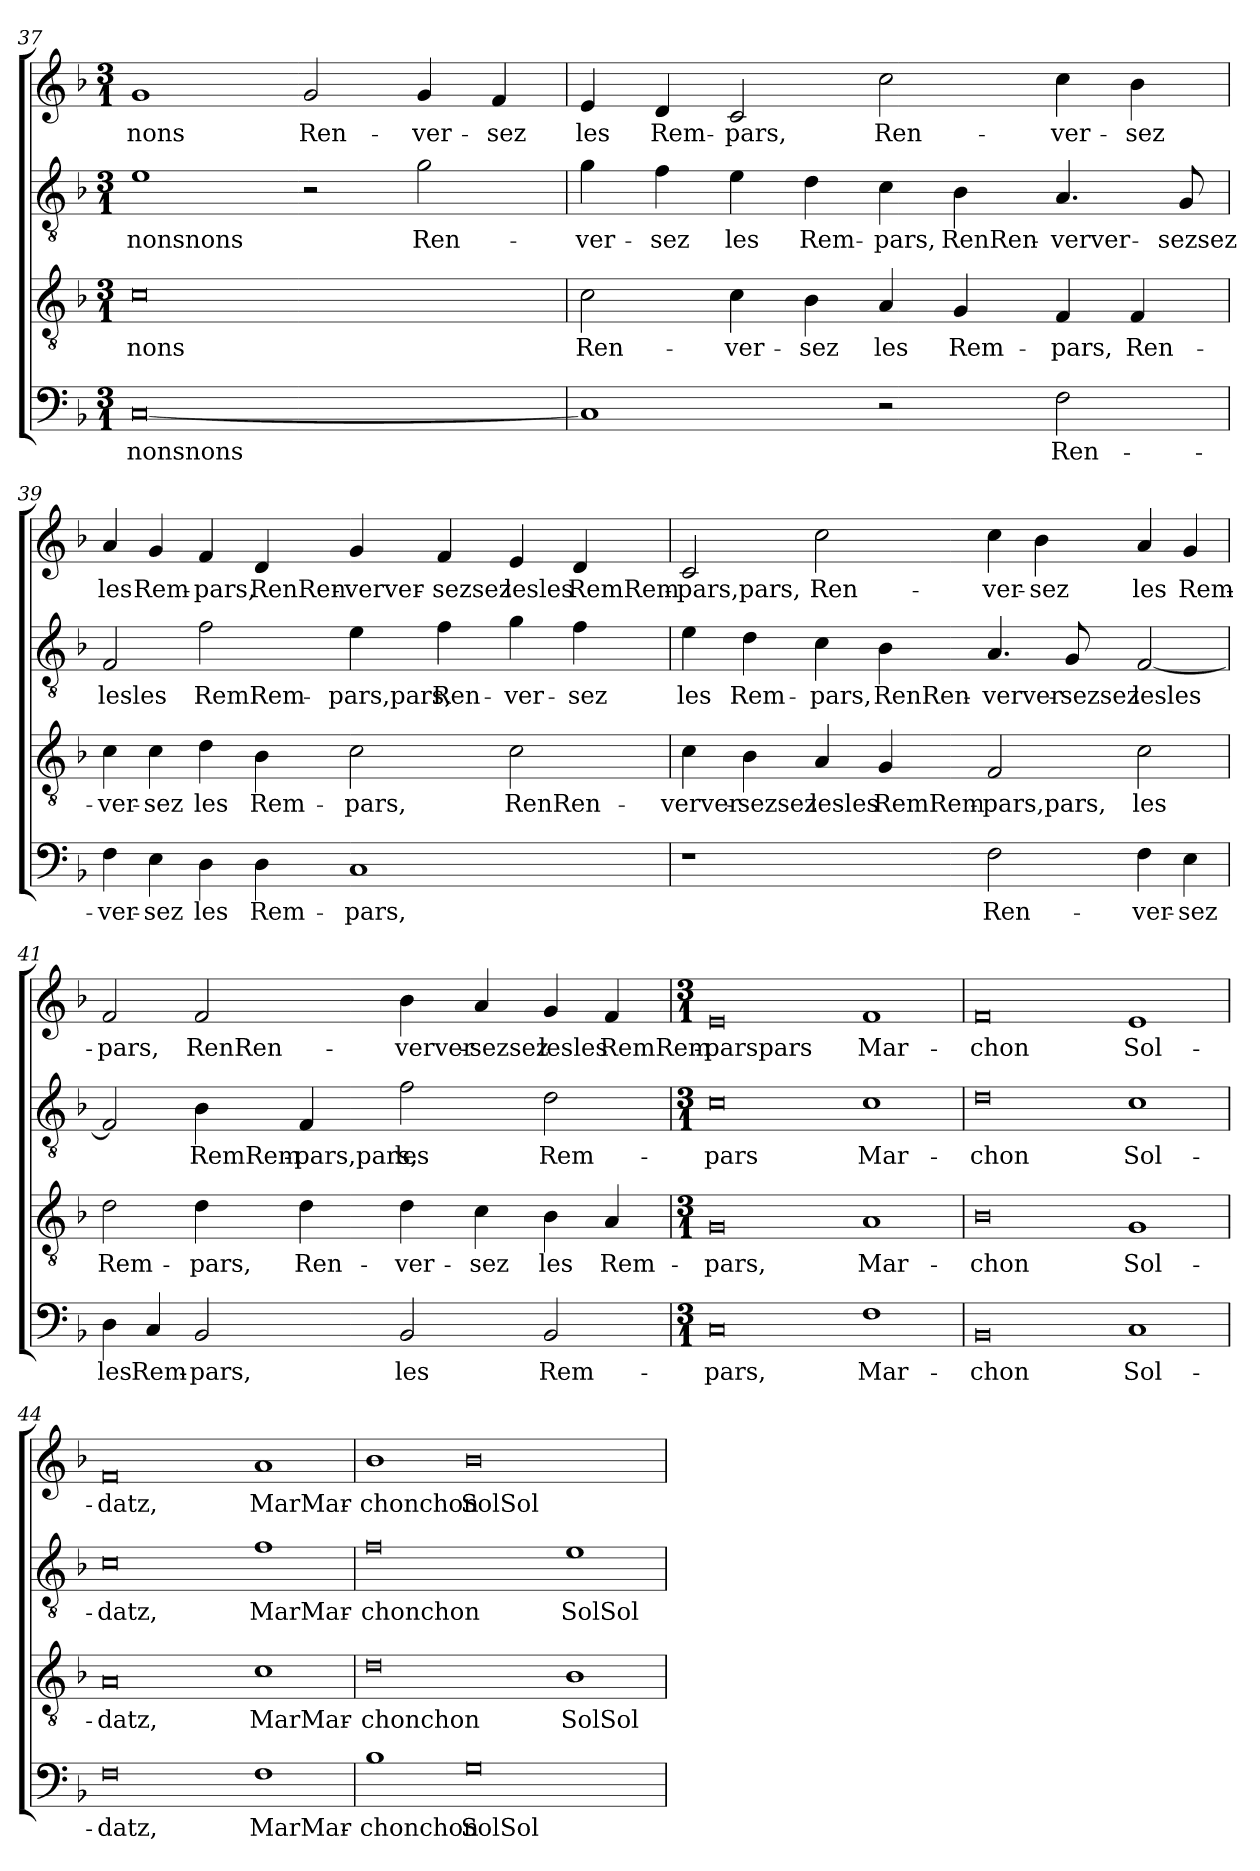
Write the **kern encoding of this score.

**kern	**text	**kern	**text	**kern	**text	**kern	**text
*part4	*part4	*part3	*part3	*part2	*part2	*part1	*part1
*staff4	*staff4	*staff3	*staff3	*staff2	*staff2	*staff1	*staff1
*clefF4	*	*clefGv2	*	*clefGv2	*	*clefG2	*
*k[b-]	*	*k[b-]	*	*k[b-]	*	*k[b-]	*
*M3/1	*	*M3/1	*	*M3/1	*	*M3/1	*
=37	=37	=37	=37	=37	=37	=37	=37
[0C	-nonsnons	0c	-nons	1e	-nonsnons	1g	-nons
.	.	.	.	2r	.	2g	Ren-
.	.	.	.	2g	Ren-	4g	-ver-
.	.	.	.	.	.	4f	-sez
=38	=38	=38	=38	=38	=38	=38	=38
1C]	.	2c	Ren-	4g	-ver-	4e	les
.	.	.	.	4f	-sez	4d	Rem-
.	.	4c	-ver-	4e	les	2c	-pars,
.	.	4B-	-sez	4d	Rem-	.	.
2r	.	4A	les	4c	-pars,	2cc	Ren-
.	.	4G	Rem-	4B-	RenRen-	.	.
2F	Ren-	4F	-pars,	4.A	-verver-	4cc	-ver-
.	.	4F	Ren-	.	.	4b-	-sez
.	.	.	.	8G	-sezsez	.	.
!!LO:PB:g=z
=39	=39	=39	=39	=39	=39	=39	=39
4F	-ver-	4c	-ver-	2F	lesles	4a	les
4E	-sez	4c	-sez	.	.	4g	Rem-
4D	les	4d	les	2f	RemRem-	4f	-pars,
4D	Rem-	4B-	Rem-	.	.	4d	RenRen-
1C	-pars,	2c	-pars,	4e	-pars,pars,	4g	-verver-
.	.	.	.	4f	Ren-	4f	-sezsez
.	.	2c	RenRen-	4g	-ver-	4e	lesles
.	.	.	.	4f	-sez	4d	RemRem-
=40	=40	=40	=40	=40	=40	=40	=40
1r	.	4c	-verver-	4e	les	2c	-pars,pars,
.	.	4B-	-sezsez	4d	Rem-	.	.
.	.	4A	lesles	4c	-pars,	2cc	Ren-
.	.	4G	RemRem-	4B-	RenRen-	.	.
2F	Ren-	2F	-pars,pars,	4.A	-verver-	4cc	-ver-
.	.	.	.	.	.	4b-	-sez
.	.	.	.	8G	-sezsez	.	.
4F	-ver-	2c	les	[2F	lesles	4a	les
4E	-sez	.	.	.	.	4g	Rem-
=41	=41	=41	=41	=41	=41	=41	=41
4D	les	2d	Rem-	2F]	.	2f	-pars,
4C	Rem-	.	.	.	.	.	.
2BB-	-pars,	4d	-pars,	4B-	RemRem-	2f	RenRen-
.	.	4d	Ren-	4F	-pars,pars,	.	.
2BB-	les	4d	-ver-	2f	les	4b-	-verver-
.	.	4c	-sez	.	.	4a	-sezsez
2BB-	Rem-	4B-	les	2d	Rem-	4g	lesles
.	.	4A	Rem-	.	.	4f	RemRem-
!!LO:LB:g=z
=42	=42	=42	=42	=42	=42	=42	=42
*M3/1	*	*M3/1	*	*M3/1	*	*M3/1	*
0C	-pars,	0G	-pars,	0c	-pars	0e	-parspars
1F	Mar-	1A	Mar-	1c	Mar-	1f	Mar-
=43	=43	=43	=43	=43	=43	=43	=43
0BB-	-chon	0B-	-chon	0d	-chon	0f	-chon
1C	Sol-	1G	Sol-	1c	Sol-	1e	Sol-
=44	=44	=44	=44	=44	=44	=44	=44
0F	-datz,	0A	-datz,	0c	-datz,	0f	-datz,
1F	MarMar-	1c	MarMar-	1f	MarMar-	1a	MarMar-
=45	=45	=45	=45	=45	=45	=45	=45
1B-	-chonchon	0d	-chonchon	0f	-chonchon	1b-	-chonchon
0G	SolSol-	.	.	.	.	0b-	SolSol-
.	.	1B-	SolSol-	1e	SolSol-	.	.
=	=	=	=	=	=	=	=
*-	*-	*-	*-	*-	*-	*-	*-
